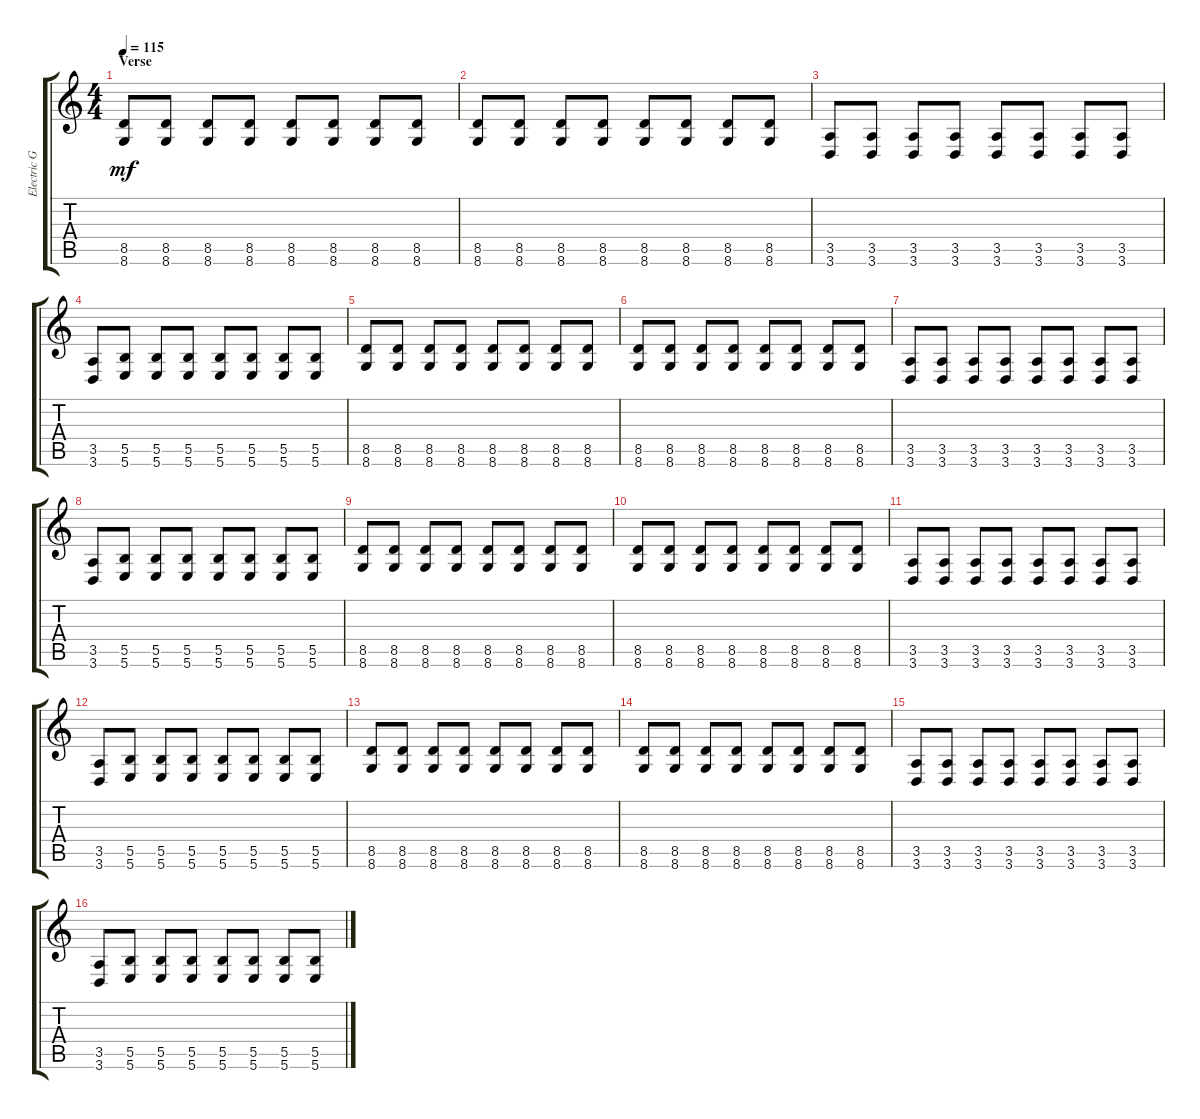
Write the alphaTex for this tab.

\track ("Electric Guitar" "Electric G") {instrument overdrivenguitar}
\staff {score tabs}
\tuning (Db4 Ab3 E3 B2 Gb2 B1) {hide}
\ts (4 4)
\section ("" "Verse")
\tempo 115
\clef g2
\ks c
(8.5 8.6).8{dy mf} (8.5 8.6).8 (8.5 8.6).8 (8.5 8.6).8 (8.5 8.6).8 (8.5 8.6).8 (8.5 8.6).8 (8.5 8.6).8 |
(8.5 8.6).8 (8.5 8.6).8 (8.5 8.6).8 (8.5 8.6).8 (8.5 8.6).8 (8.5 8.6).8 (8.5 8.6).8 (8.5 8.6).8 |
(3.5 3.6).8 (3.5 3.6).8 (3.5 3.6).8 (3.5 3.6).8 (3.5 3.6).8 (3.5 3.6).8 (3.5 3.6).8 (3.5 3.6).8 |
(3.5 3.6).8 (5.5 5.6).8 (5.5 5.6).8 (5.5 5.6).8 (5.5 5.6).8 (5.5 5.6).8 (5.5 5.6).8 (5.5 5.6).8 |
(8.5 8.6).8 (8.5 8.6).8 (8.5 8.6).8 (8.5 8.6).8 (8.5 8.6).8 (8.5 8.6).8 (8.5 8.6).8 (8.5 8.6).8 |
(8.5 8.6).8 (8.5 8.6).8 (8.5 8.6).8 (8.5 8.6).8 (8.5 8.6).8 (8.5 8.6).8 (8.5 8.6).8 (8.5 8.6).8 |
(3.5 3.6).8 (3.5 3.6).8 (3.5 3.6).8 (3.5 3.6).8 (3.5 3.6).8 (3.5 3.6).8 (3.5 3.6).8 (3.5 3.6).8 |
(3.5 3.6).8 (5.5 5.6).8 (5.5 5.6).8 (5.5 5.6).8 (5.5 5.6).8 (5.5 5.6).8 (5.5 5.6).8 (5.5 5.6).8 |
(8.5 8.6).8 (8.5 8.6).8 (8.5 8.6).8 (8.5 8.6).8 (8.5 8.6).8 (8.5 8.6).8 (8.5 8.6).8 (8.5 8.6).8 |
(8.5 8.6).8 (8.5 8.6).8 (8.5 8.6).8 (8.5 8.6).8 (8.5 8.6).8 (8.5 8.6).8 (8.5 8.6).8 (8.5 8.6).8 |
(3.5 3.6).8 (3.5 3.6).8 (3.5 3.6).8 (3.5 3.6).8 (3.5 3.6).8 (3.5 3.6).8 (3.5 3.6).8 (3.5 3.6).8 |
(3.5 3.6).8 (5.5 5.6).8 (5.5 5.6).8 (5.5 5.6).8 (5.5 5.6).8 (5.5 5.6).8 (5.5 5.6).8 (5.5 5.6).8 |
(8.5 8.6).8 (8.5 8.6).8 (8.5 8.6).8 (8.5 8.6).8 (8.5 8.6).8 (8.5 8.6).8 (8.5 8.6).8 (8.5 8.6).8 |
(8.5 8.6).8 (8.5 8.6).8 (8.5 8.6).8 (8.5 8.6).8 (8.5 8.6).8 (8.5 8.6).8 (8.5 8.6).8 (8.5 8.6).8 |
(3.5 3.6).8 (3.5 3.6).8 (3.5 3.6).8 (3.5 3.6).8 (3.5 3.6).8 (3.5 3.6).8 (3.5 3.6).8 (3.5 3.6).8 |
(3.5 3.6).8 (5.5 5.6).8 (5.5 5.6).8 (5.5 5.6).8 (5.5 5.6).8 (5.5 5.6).8 (5.5 5.6).8 (5.5 5.6).8
